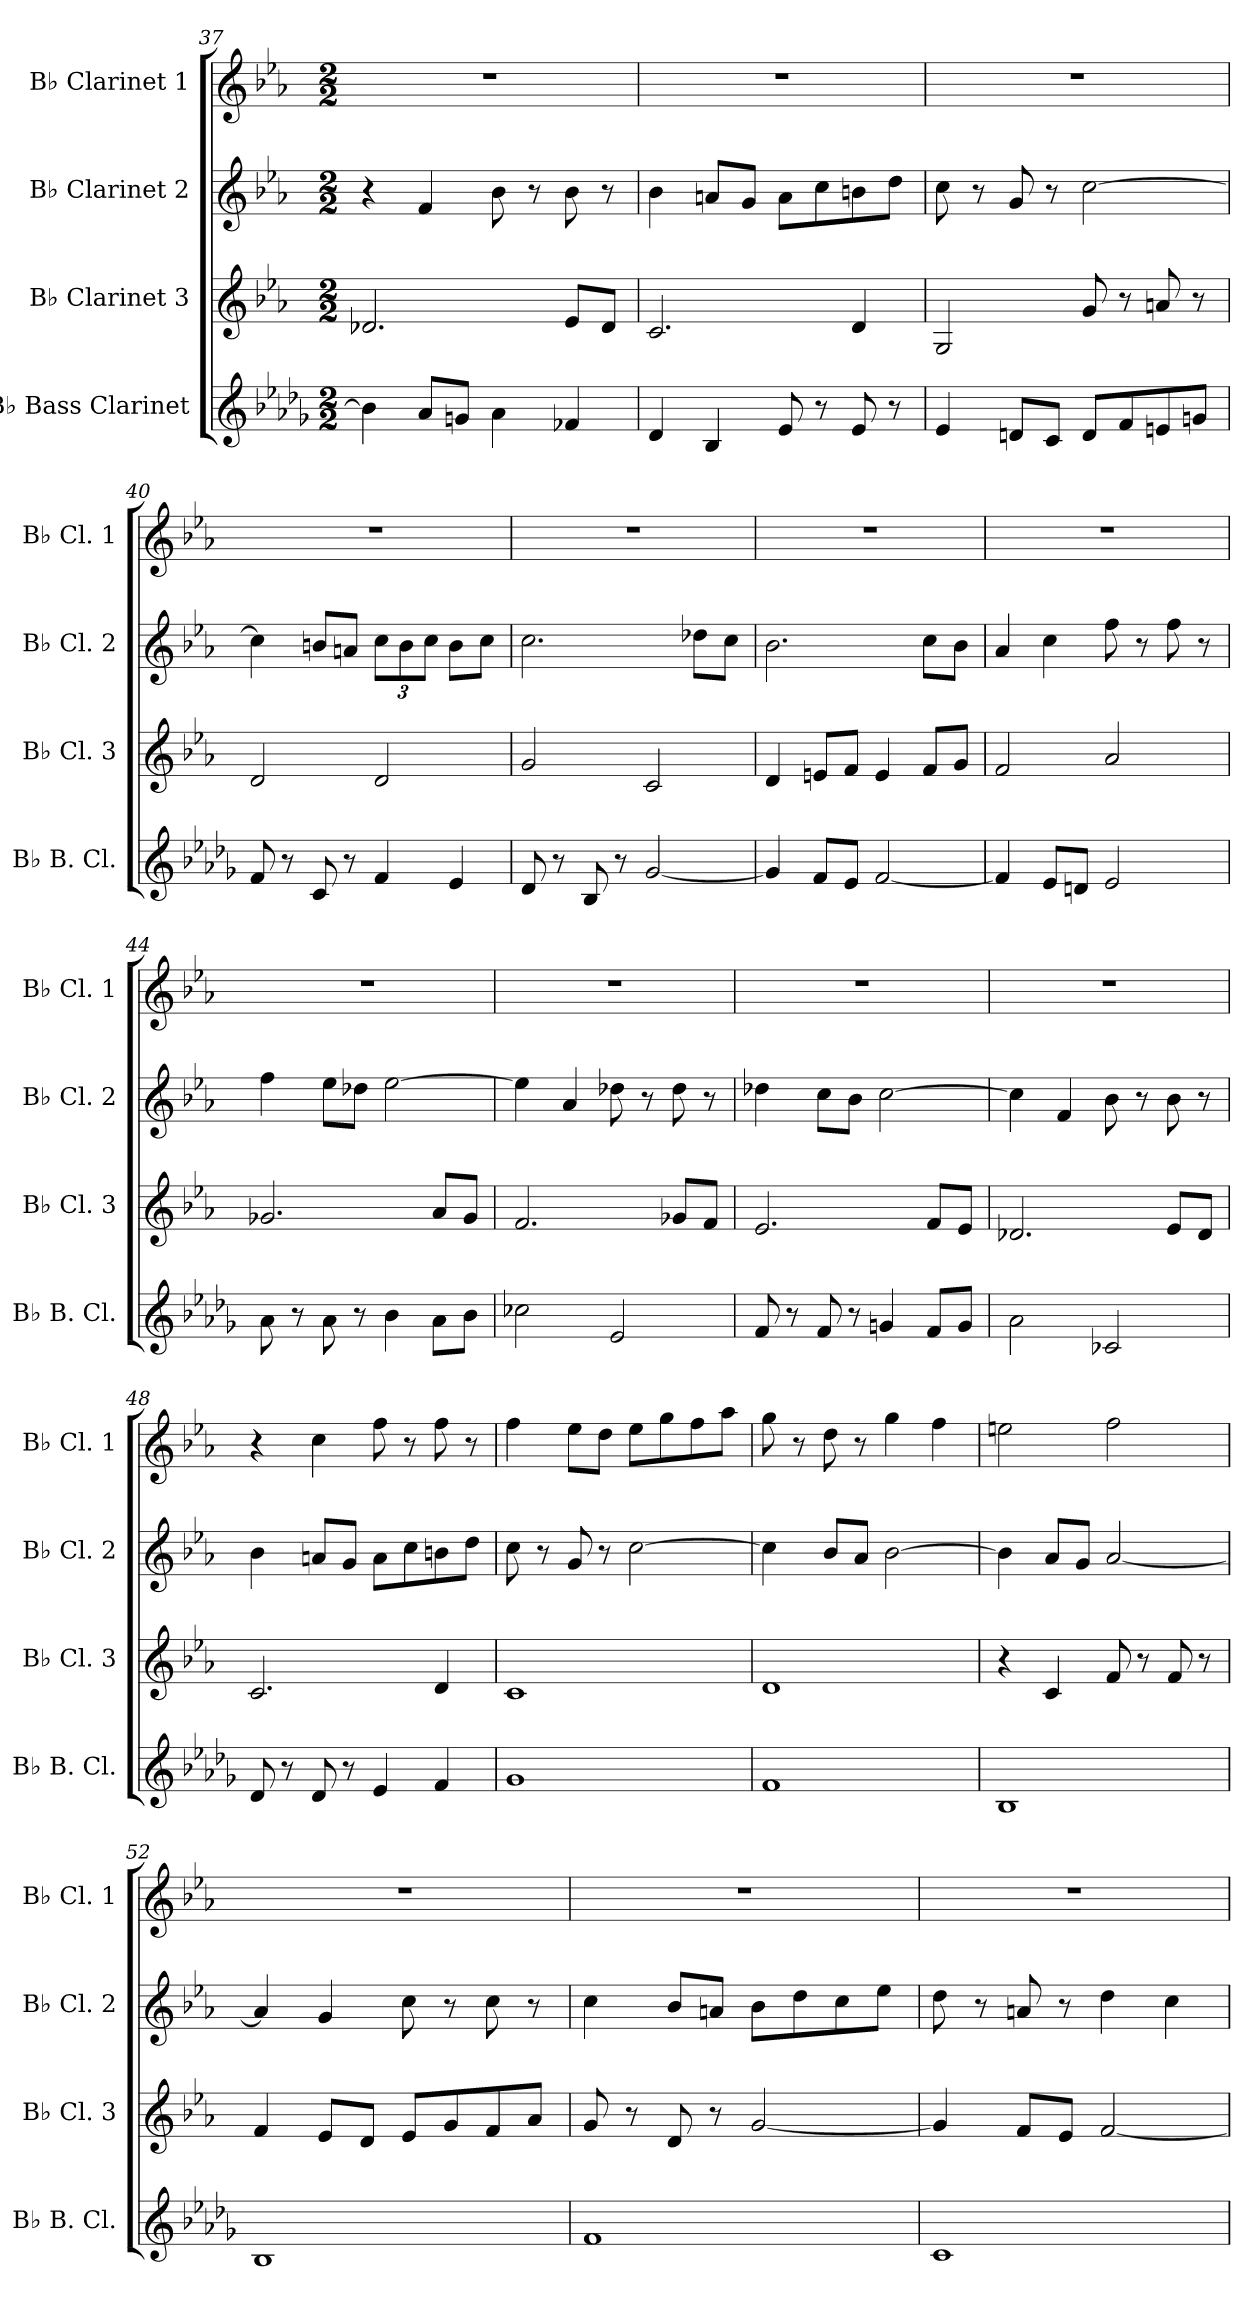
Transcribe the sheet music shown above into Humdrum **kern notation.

**kern	**kern	**kern	**kern
*part4	*part3	*part2	*part1
*staff4	*staff3	*staff2	*staff1
*I"B♭ Bass Clarinet	*I"B♭ Clarinet 3	*I"B♭ Clarinet 2	*I"B♭ Clarinet 1
*I'B♭ B. Cl.	*I'B♭ Cl. 3	*I'B♭ Cl. 2	*I'B♭ Cl. 1
*clefG2	*clefG2	*clefG2	*clefG2
*ITrd8c14	*ITrd1c2	*ITrd1c2	*ITrd1c2
*k[b-e-a-d-g-]	*k[b-e-a-d-g-]	*k[b-e-a-d-g-]	*k[b-e-a-d-g-]
*M2/2	*M2/2	*M2/2	*M2/2
=37	=37	=37	=37
4B-\]	2.c-X/	4r	1r
8A-/L	.	4e-/	.
8Gn/J	.	.	.
4A-\	.	8a-\	.
.	.	8r	.
4F-X/	8d-/L	8a-\	.
.	8c-/J	8r	.
=38	=38	=38	=38
4D-/	2.B-/	4a-\	1r
4BB-/	.	8gn/L	.
.	.	8f/J	.
8E-/	.	8g\L	.
8r	.	8b-\	.
8E-/	4c/	8an\	.
8r	.	8cc\J	.
=39	=39	=39	=39
4E-/	2F/	8b-\	1r
.	.	8r	.
8Dn/L	.	8f/	.
8C/J	.	8r	.
8D/L	8f/	[2b-\	.
8F/	8r	.	.
8En/	8gn/	.	.
8Gn/J	8r	.	.
=40	=40	=40	=40
8F/	2c/	4b-\]	1r
8r	.	.	.
8C/	.	8an/L	.
8r	.	8gn/J	.
*	*	*Xbrackettup	*
4F/	2c/	12b-\L	.
.	.	12a\	.
.	.	12b-\J	.
4E-/	.	8a\L	.
.	.	8b-\J	.
=41	=41	=41	=41
8D-/	2f/	2.b-\	1r
8r	.	.	.
8BB-/	.	.	.
8r	.	.	.
[2G-/	2B-/	.	.
.	.	8cc-X\L	.
.	.	8b-\J	.
=42	=42	=42	=42
4G-/]	4c/	2.a-\	1r
8F/L	8dn/L	.	.
8E-/J	8e-/J	.	.
[2F/	4d/	.	.
.	8e-/L	8b-\L	.
.	8f/J	8a-\J	.
=43	=43	=43	=43
4F/]	2e-/	4g-/	1r
8E-/L	.	4b-\	.
8Dn/J	.	.	.
2E-/	2g-/	8ee-\	.
.	.	8r	.
.	.	8ee-\	.
.	.	8r	.
=44	=44	=44	=44
8A-\	2.f-X/	4ee-\	1r
8r	.	.	.
8A-\	.	8dd-\L	.
8r	.	8cc-X\J	.
4B-\	.	[2dd-\	.
8A-\L	8g-/L	.	.
8B-\J	8f-/J	.	.
=45	=45	=45	=45
2c-X\	2.e-/	4dd-\]	1r
.	.	4g-/	.
2E-/	.	8cc-X\	.
.	.	8r	.
.	8f-X/L	8cc-\	.
.	8e-/J	8r	.
=46	=46	=46	=46
8F/	2.d-/	4cc-X\	1r
8r	.	.	.
8F/	.	8b-\L	.
8r	.	8a-\J	.
4Gn/	.	[2b-\	.
8F/L	8e-/L	.	.
8G/J	8d-/J	.	.
=47	=47	=47	=47
2A-\	2.c-X/	4b-\]	1r
.	.	4e-/	.
2C-X/	.	8a-\	.
.	.	8r	.
.	8d-/L	8a-\	.
.	8c-/J	8r	.
=48	=48	=48	=48
8D-/	2.B-/	4a-\	4r
8r	.	.	.
8D-/	.	8gn/L	4b-\
8r	.	8f/J	.
4E-/	.	8g\L	8ee-\
.	.	8b-\	8r
4F/	4c/	8an\	8ee-\
.	.	8cc\J	8r
=49	=49	=49	=49
1G-	1B-	8b-\	4ee-\
.	.	8r	.
.	.	8f/	8dd-\L
.	.	8r	8cc\J
.	.	[2b-\	8dd-\L
.	.	.	8ff\
.	.	.	8ee-\
.	.	.	8gg-\J
=50	=50	=50	=50
1F	1c	4b-\]	8ff\
.	.	.	8r
.	.	8a-/L	8cc\
.	.	8g-/J	8r
.	.	[2a-\	4ff\
.	.	.	4ee-\
=51	=51	=51	=51
1BB-	4r	4a-\]	2ddn\
.	4B-/	8g-/L	.
.	.	8f/J	.
.	8e-/	[2g-/	2ee-\
.	8r	.	.
.	8e-/	.	.
.	8r	.	.
=52	=52	=52	=52
1BB-	4e-/	4g-/]	1r
.	8d-/L	4f/	.
.	8c/J	.	.
.	8d-/L	8b-\	.
.	8f/	8r	.
.	8e-/	8b-\	.
.	8g-/J	8r	.
=53	=53	=53	=53
1F	8f/	4b-\	1r
.	8r	.	.
.	8c/	8a-/L	.
.	8r	8gn/J	.
.	[2f/	8a-\L	.
.	.	8cc\	.
.	.	8b-\	.
.	.	8dd-\J	.
=54	=54	=54	=54
1C	4f/]	8cc\	1r
.	.	8r	.
.	8e-/L	8gn/	.
.	8d-/J	8r	.
.	[2e-/	4cc\	.
.	.	4b-\	.
=	=	=	=
*-	*-	*-	*-
